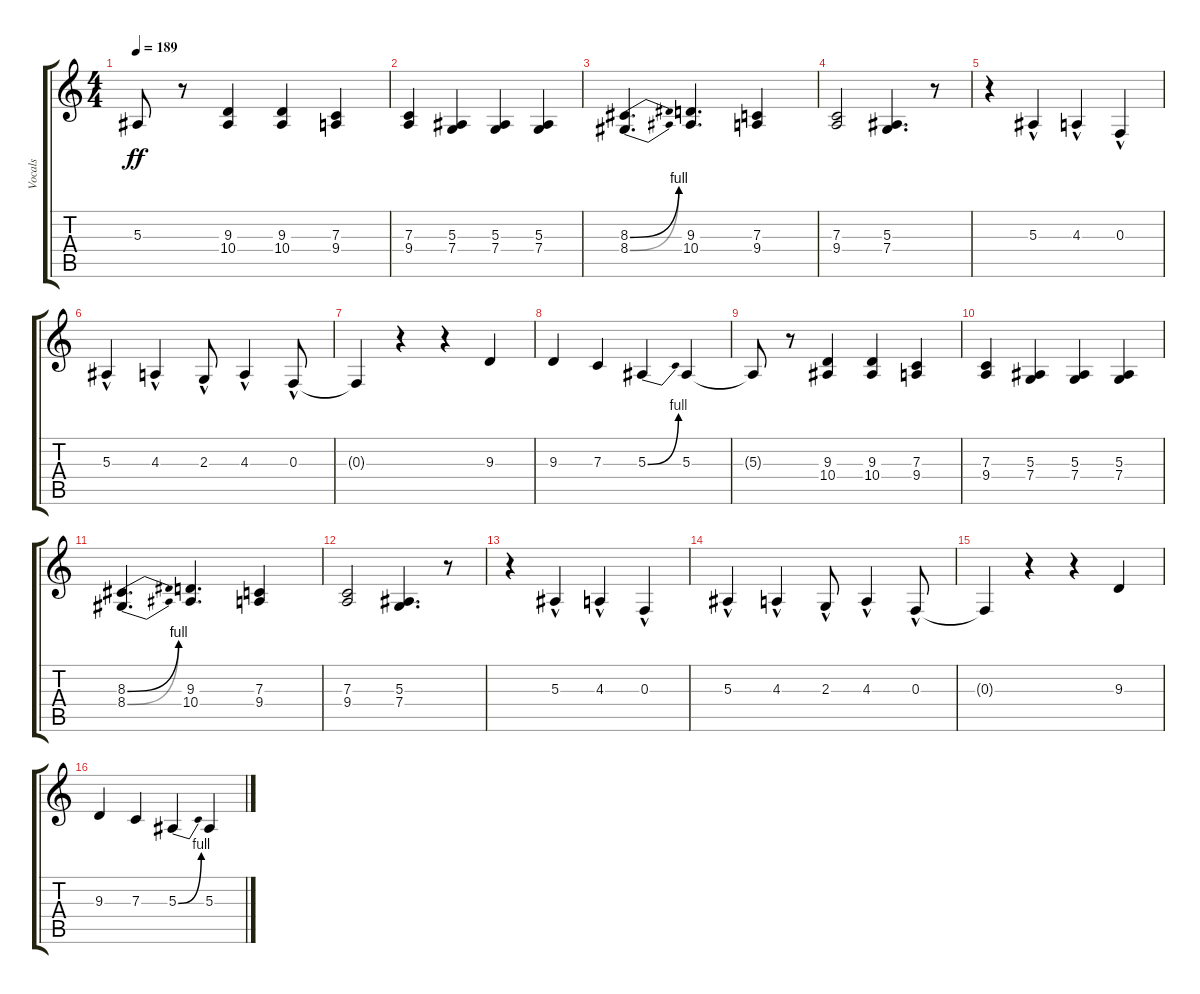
\track ("Vocals" "Vocals") {instrument bassoon}
\staff {score tabs}
\tuning (D4 A3 F3 C3 G2 D2) {hide}
\ts (4 4)
\tempo 189
\clef g2
\ks c
5.3{t}.8{dy ff} r.8 (9.3 10.4).4 (9.3 10.4).4 (7.3 9.4).4 |
(7.3 9.4).4 (5.3 7.4).4 (5.3 7.4).4 (5.3 7.4).4 |
(8.3{be (bend 0 0 60 4)} 8.4{be (bend 0 0 60 4)}).4{d} (9.3 10.4).4{d} (7.3 9.4).4 |
(7.3 9.4).2 (5.3 7.4).4{d} r.8 |
r.4 5.3{hac}.4 4.3{hac}.4 0.3{hac}.4 |
5.3{hac}.4 4.3{hac}.4 2.3{hac}.8 4.3{hac}.4 0.3{hac}.8 |
0.3{t}.4 r.4 r.4 9.3.4 |
9.3.4 7.3.4 5.3{be (bend 0 0 60 4)}.4 5.3.4 |
5.3{t}.8 r.8 (9.3 10.4).4 (9.3 10.4).4 (7.3 9.4).4 |
(7.3 9.4).4 (5.3 7.4).4 (5.3 7.4).4 (5.3 7.4).4 |
(8.3{be (bend 0 0 60 4)} 8.4{be (bend 0 0 60 4)}).4{d} (9.3 10.4).4{d} (7.3 9.4).4 |
(7.3 9.4).2 (5.3 7.4).4{d} r.8 |
r.4 5.3{hac}.4 4.3{hac}.4 0.3{hac}.4 |
5.3{hac}.4 4.3{hac}.4 2.3{hac}.8 4.3{hac}.4 0.3{hac}.8 |
0.3{t}.4 r.4 r.4 9.3.4 |
9.3.4 7.3.4 5.3{be (bend 0 0 60 4)}.4 5.3.4
